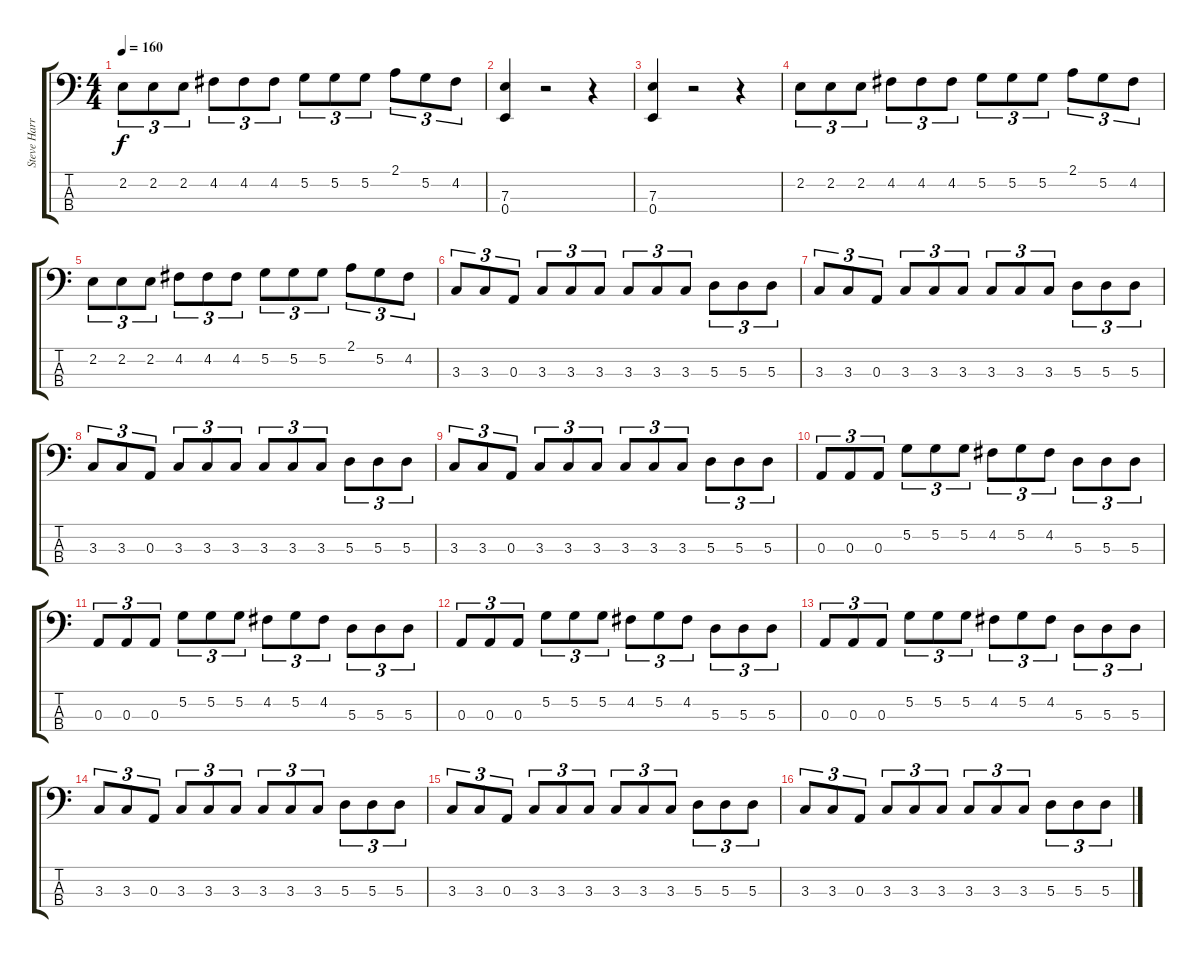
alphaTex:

\track ("Steve Harris" "Steve Harr") {instrument electricbassfinger}
\staff {score tabs}
\tuning (G2 D2 A1 E1) {hide}
\ts (4 4)
\tempo 160
\clef f4
\ks c
2.2.8{tu (3 2) dy f} 2.2.8{tu (3 2)} 2.2.8{tu (3 2)} 4.2.8{tu (3 2)} 4.2.8{tu (3 2)} 4.2.8{tu (3 2)} 5.2.8{tu (3 2)} 5.2.8{tu (3 2)} 5.2.8{tu (3 2)} 2.1.8{tu (3 2)} 5.2.8{tu (3 2)} 4.2.8{tu (3 2)} |
(7.3 0.4).4 r.2 r.4 |
(7.3 0.4).4 r.2 r.4 |
2.2.8{tu (3 2)} 2.2.8{tu (3 2)} 2.2.8{tu (3 2)} 4.2.8{tu (3 2)} 4.2.8{tu (3 2)} 4.2.8{tu (3 2)} 5.2.8{tu (3 2)} 5.2.8{tu (3 2)} 5.2.8{tu (3 2)} 2.1.8{tu (3 2)} 5.2.8{tu (3 2)} 4.2.8{tu (3 2)} |
2.2.8{tu (3 2)} 2.2.8{tu (3 2)} 2.2.8{tu (3 2)} 4.2.8{tu (3 2)} 4.2.8{tu (3 2)} 4.2.8{tu (3 2)} 5.2.8{tu (3 2)} 5.2.8{tu (3 2)} 5.2.8{tu (3 2)} 2.1.8{tu (3 2)} 5.2.8{tu (3 2)} 4.2.8{tu (3 2)} |
3.3.8{tu (3 2)} 3.3.8{tu (3 2)} 0.3.8{tu (3 2)} 3.3.8{tu (3 2)} 3.3.8{tu (3 2)} 3.3.8{tu (3 2)} 3.3.8{tu (3 2)} 3.3.8{tu (3 2)} 3.3.8{tu (3 2)} 5.3.8{tu (3 2)} 5.3.8{tu (3 2)} 5.3.8{tu (3 2)} |
3.3.8{tu (3 2)} 3.3.8{tu (3 2)} 0.3.8{tu (3 2)} 3.3.8{tu (3 2)} 3.3.8{tu (3 2)} 3.3.8{tu (3 2)} 3.3.8{tu (3 2)} 3.3.8{tu (3 2)} 3.3.8{tu (3 2)} 5.3.8{tu (3 2)} 5.3.8{tu (3 2)} 5.3.8{tu (3 2)} |
3.3.8{tu (3 2)} 3.3.8{tu (3 2)} 0.3.8{tu (3 2)} 3.3.8{tu (3 2)} 3.3.8{tu (3 2)} 3.3.8{tu (3 2)} 3.3.8{tu (3 2)} 3.3.8{tu (3 2)} 3.3.8{tu (3 2)} 5.3.8{tu (3 2)} 5.3.8{tu (3 2)} 5.3.8{tu (3 2)} |
3.3.8{tu (3 2)} 3.3.8{tu (3 2)} 0.3.8{tu (3 2)} 3.3.8{tu (3 2)} 3.3.8{tu (3 2)} 3.3.8{tu (3 2)} 3.3.8{tu (3 2)} 3.3.8{tu (3 2)} 3.3.8{tu (3 2)} 5.3.8{tu (3 2)} 5.3.8{tu (3 2)} 5.3.8{tu (3 2)} |
0.3.8{tu (3 2)} 0.3.8{tu (3 2)} 0.3.8{tu (3 2)} 5.2.8{tu (3 2)} 5.2.8{tu (3 2)} 5.2.8{tu (3 2)} 4.2.8{tu (3 2)} 5.2.8{tu (3 2)} 4.2.8{tu (3 2)} 5.3.8{tu (3 2)} 5.3.8{tu (3 2)} 5.3.8{tu (3 2)} |
0.3.8{tu (3 2)} 0.3.8{tu (3 2)} 0.3.8{tu (3 2)} 5.2.8{tu (3 2)} 5.2.8{tu (3 2)} 5.2.8{tu (3 2)} 4.2.8{tu (3 2)} 5.2.8{tu (3 2)} 4.2.8{tu (3 2)} 5.3.8{tu (3 2)} 5.3.8{tu (3 2)} 5.3.8{tu (3 2)} |
0.3.8{tu (3 2)} 0.3.8{tu (3 2)} 0.3.8{tu (3 2)} 5.2.8{tu (3 2)} 5.2.8{tu (3 2)} 5.2.8{tu (3 2)} 4.2.8{tu (3 2)} 5.2.8{tu (3 2)} 4.2.8{tu (3 2)} 5.3.8{tu (3 2)} 5.3.8{tu (3 2)} 5.3.8{tu (3 2)} |
0.3.8{tu (3 2)} 0.3.8{tu (3 2)} 0.3.8{tu (3 2)} 5.2.8{tu (3 2)} 5.2.8{tu (3 2)} 5.2.8{tu (3 2)} 4.2.8{tu (3 2)} 5.2.8{tu (3 2)} 4.2.8{tu (3 2)} 5.3.8{tu (3 2)} 5.3.8{tu (3 2)} 5.3.8{tu (3 2)} |
3.3.8{tu (3 2)} 3.3.8{tu (3 2)} 0.3.8{tu (3 2)} 3.3.8{tu (3 2)} 3.3.8{tu (3 2)} 3.3.8{tu (3 2)} 3.3.8{tu (3 2)} 3.3.8{tu (3 2)} 3.3.8{tu (3 2)} 5.3.8{tu (3 2)} 5.3.8{tu (3 2)} 5.3.8{tu (3 2)} |
3.3.8{tu (3 2)} 3.3.8{tu (3 2)} 0.3.8{tu (3 2)} 3.3.8{tu (3 2)} 3.3.8{tu (3 2)} 3.3.8{tu (3 2)} 3.3.8{tu (3 2)} 3.3.8{tu (3 2)} 3.3.8{tu (3 2)} 5.3.8{tu (3 2)} 5.3.8{tu (3 2)} 5.3.8{tu (3 2)} |
3.3.8{tu (3 2)} 3.3.8{tu (3 2)} 0.3.8{tu (3 2)} 3.3.8{tu (3 2)} 3.3.8{tu (3 2)} 3.3.8{tu (3 2)} 3.3.8{tu (3 2)} 3.3.8{tu (3 2)} 3.3.8{tu (3 2)} 5.3.8{tu (3 2)} 5.3.8{tu (3 2)} 5.3.8{tu (3 2)}
